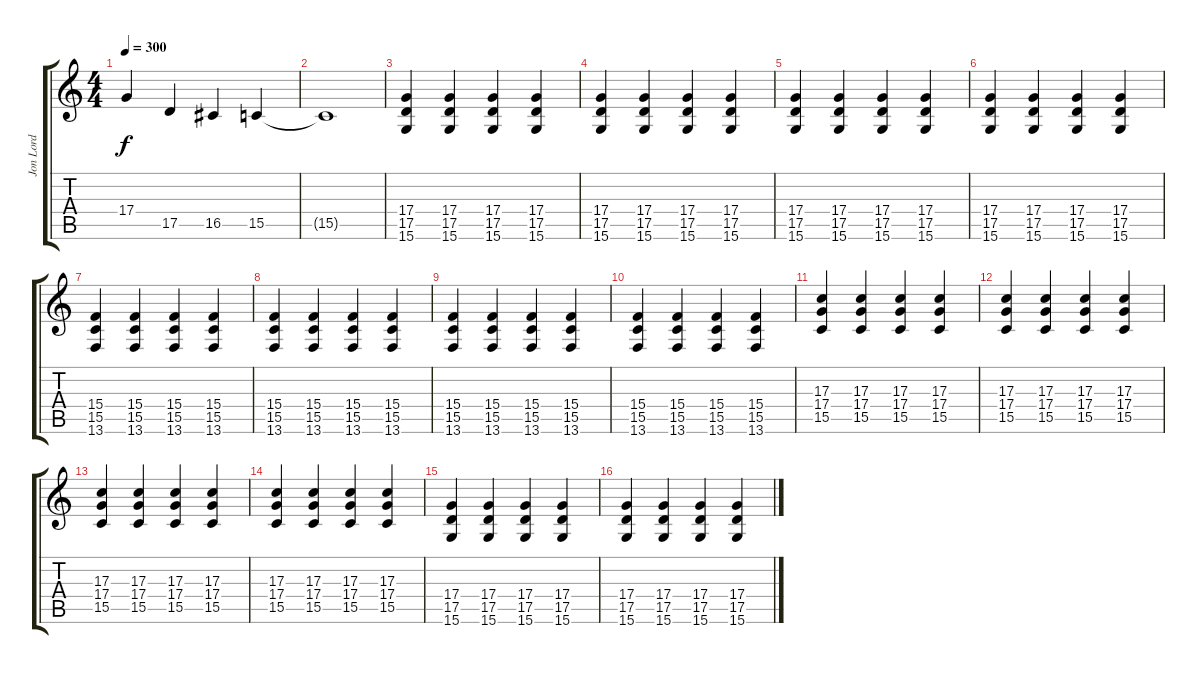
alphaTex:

\track ("Jon Lord" "Jon Lord") {instrument drawbarorgan}
\staff {score tabs}
\tuning (E4 B3 G3 D3 A2 E2) {hide}
\ts (4 4)
\tempo 300
\clef g2
\ks c
17.4.4{dy f} 17.5.4 16.5.4 15.5.4 |
15.5{t}.1 |
(17.4 17.5 15.6).4 (17.4 17.5 15.6).4 (17.4 17.5 15.6).4 (17.4 17.5 15.6).4 |
(17.4 17.5 15.6).4 (17.4 17.5 15.6).4 (17.4 17.5 15.6).4 (17.4 17.5 15.6).4 |
(17.4 17.5 15.6).4 (17.4 17.5 15.6).4 (17.4 17.5 15.6).4 (17.4 17.5 15.6).4 |
(17.4 17.5 15.6).4 (17.4 17.5 15.6).4 (17.4 17.5 15.6).4 (17.4 17.5 15.6).4 |
(15.4 15.5 13.6).4 (15.4 15.5 13.6).4 (15.4 15.5 13.6).4 (15.4 15.5 13.6).4 |
(15.4 15.5 13.6).4 (15.4 15.5 13.6).4 (15.4 15.5 13.6).4 (15.4 15.5 13.6).4 |
(15.4 15.5 13.6).4 (15.4 15.5 13.6).4 (15.4 15.5 13.6).4 (15.4 15.5 13.6).4 |
(15.4 15.5 13.6).4 (15.4 15.5 13.6).4 (15.4 15.5 13.6).4 (15.4 15.5 13.6).4 |
(17.3 17.4 15.5).4 (17.3 17.4 15.5).4 (17.3 17.4 15.5).4 (17.3 17.4 15.5).4 |
(17.3 17.4 15.5).4 (17.3 17.4 15.5).4 (17.3 17.4 15.5).4 (17.3 17.4 15.5).4 |
(17.3 17.4 15.5).4 (17.3 17.4 15.5).4 (17.3 17.4 15.5).4 (17.3 17.4 15.5).4 |
(17.3 17.4 15.5).4 (17.3 17.4 15.5).4 (17.3 17.4 15.5).4 (17.3 17.4 15.5).4 |
(17.4 17.5 15.6).4 (17.4 17.5 15.6).4 (17.4 17.5 15.6).4 (17.4 17.5 15.6).4 |
(17.4 17.5 15.6).4 (17.4 17.5 15.6).4 (17.4 17.5 15.6).4 (17.4 17.5 15.6).4
